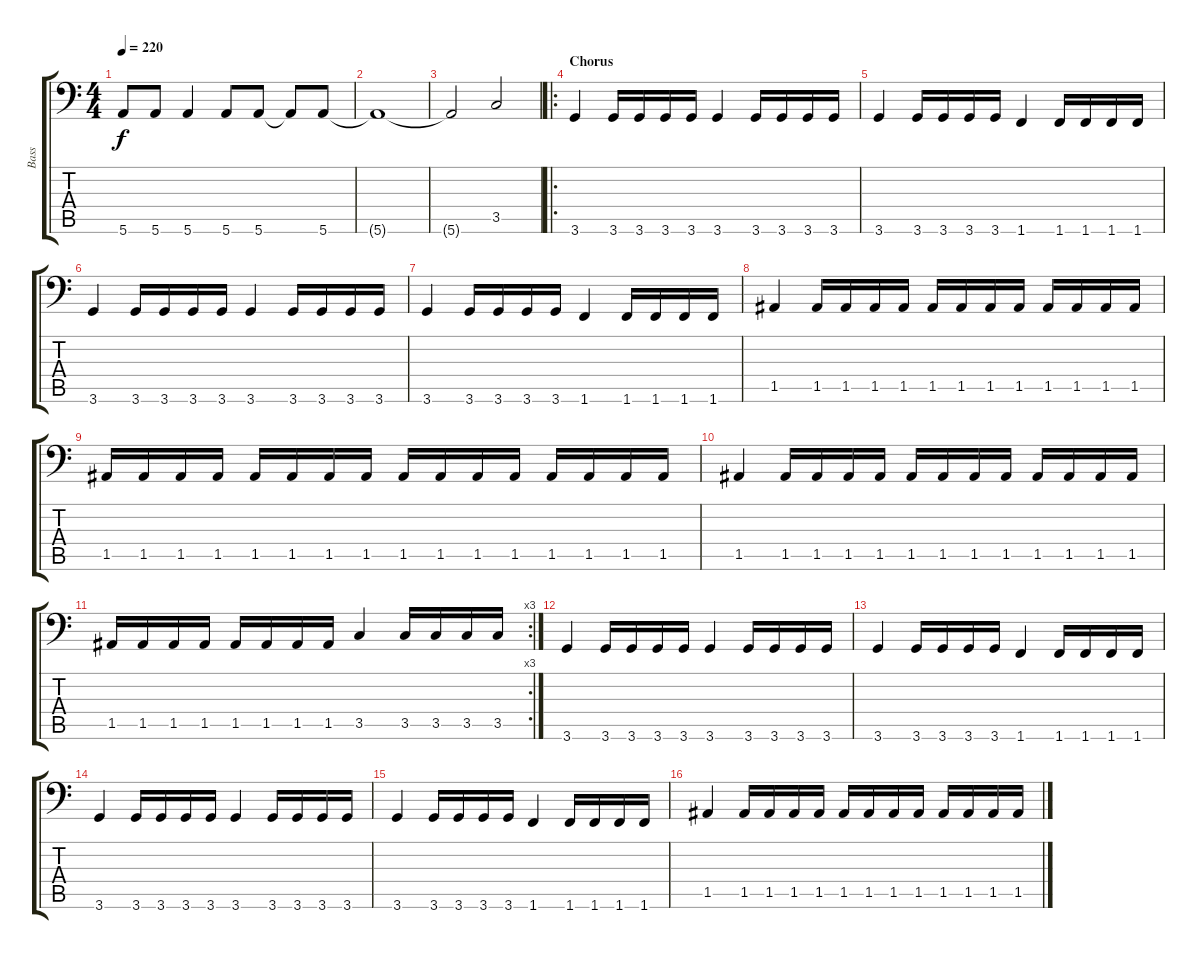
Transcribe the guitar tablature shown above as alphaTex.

\track ("Bass" "Bass") {instrument electricbasspick}
\staff {score tabs}
\tuning (E3 B2 G2 D2 A1 E1) {hide}
\ts (4 4)
\tempo 220
\clef f4
\ks c
5.6.8{dy f} 5.6.8 5.6.4 5.6.8 5.6.8 5.6{t}.8 5.6.8 |
5.6{t}.1 |
5.6{t}.2 3.5.2 |
\ro
\section ("" "Chorus")
3.6.4 3.6.16 3.6.16 3.6.16 3.6.16 3.6.4 3.6.16 3.6.16 3.6.16 3.6.16 |
3.6.4 3.6.16 3.6.16 3.6.16 3.6.16 1.6.4 1.6.16 1.6.16 1.6.16 1.6.16 |
3.6.4 3.6.16 3.6.16 3.6.16 3.6.16 3.6.4 3.6.16 3.6.16 3.6.16 3.6.16 |
3.6.4 3.6.16 3.6.16 3.6.16 3.6.16 1.6.4 1.6.16 1.6.16 1.6.16 1.6.16 |
1.5.4 1.5.16 1.5.16 1.5.16 1.5.16 1.5.16 1.5.16 1.5.16 1.5.16 1.5.16 1.5.16 1.5.16 1.5.16 |
1.5.16 1.5.16 1.5.16 1.5.16 1.5.16 1.5.16 1.5.16 1.5.16 1.5.16 1.5.16 1.5.16 1.5.16 1.5.16 1.5.16 1.5.16 1.5.16 |
1.5.4 1.5.16 1.5.16 1.5.16 1.5.16 1.5.16 1.5.16 1.5.16 1.5.16 1.5.16 1.5.16 1.5.16 1.5.16 |
\rc 3
1.5.16 1.5.16 1.5.16 1.5.16 1.5.16 1.5.16 1.5.16 1.5.16 3.5.4 3.5.16 3.5.16 3.5.16 3.5.16 |
3.6.4 3.6.16 3.6.16 3.6.16 3.6.16 3.6.4 3.6.16 3.6.16 3.6.16 3.6.16 |
3.6.4 3.6.16 3.6.16 3.6.16 3.6.16 1.6.4 1.6.16 1.6.16 1.6.16 1.6.16 |
3.6.4 3.6.16 3.6.16 3.6.16 3.6.16 3.6.4 3.6.16 3.6.16 3.6.16 3.6.16 |
3.6.4 3.6.16 3.6.16 3.6.16 3.6.16 1.6.4 1.6.16 1.6.16 1.6.16 1.6.16 |
1.5.4 1.5.16 1.5.16 1.5.16 1.5.16 1.5.16 1.5.16 1.5.16 1.5.16 1.5.16 1.5.16 1.5.16 1.5.16
